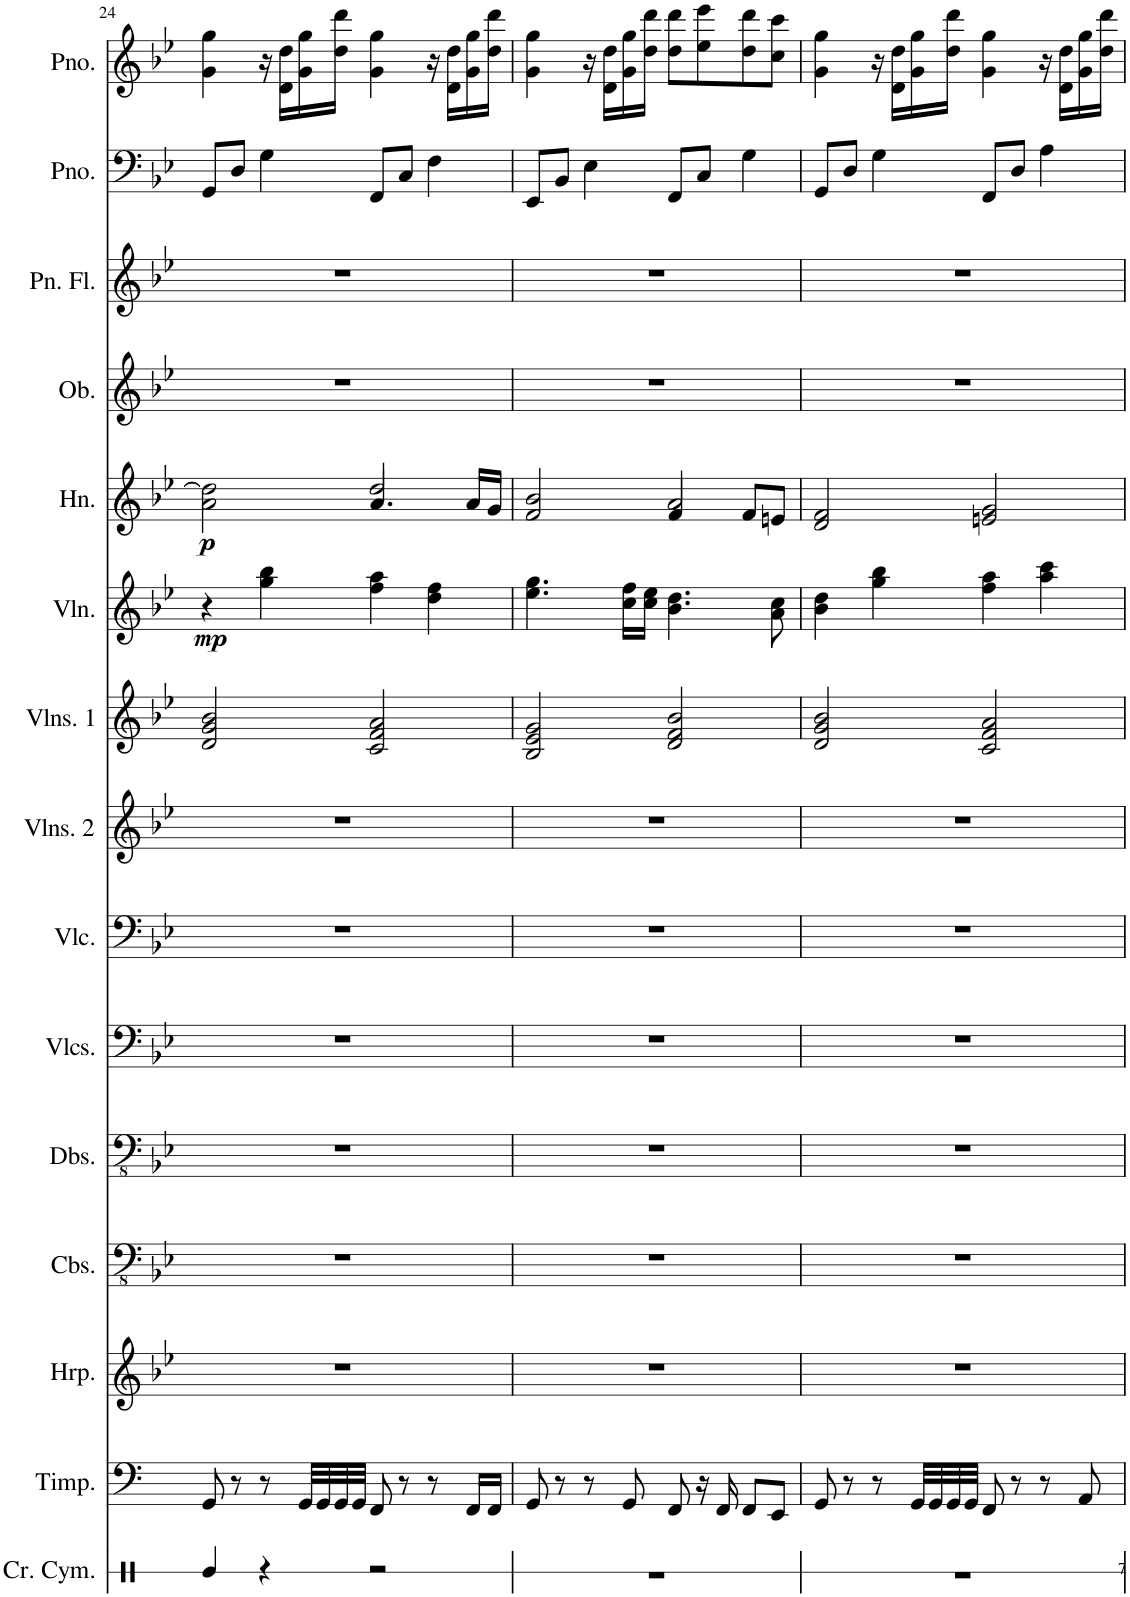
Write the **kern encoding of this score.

**kern	**kern	**kern	**kern	**kern	**kern	**kern	**kern	**kern	**kern	**dynam	**kern	**dynam	**kern	**kern	**kern	**kern
*part15	*part14	*part13	*part12	*part11	*part10	*part9	*part8	*part7	*part6	*part6	*part5	*part5	*part4	*part3	*part2	*part1
*staff15	*staff14	*staff13	*staff12	*staff11	*staff10	*staff9	*staff8	*staff7	*staff6	*staff6	*staff5	*staff5	*staff4	*staff3	*staff2	*staff1
*I"Crash Cymbal	*I"Timpani	*I"Harp	*I"Contrabasses	*I"Double Basses	*I"Violoncellos	*I"Violoncello	*I"Violins 2	*I"Violins 1	*I"Violin	*	*I"Horn	*	*I"Oboe	*I"Pan Flute	*I"Piano	*I"Piano
*I'Cr. Cym.	*I'Timp.	*I'Hrp.	*I'Cbs.	*I'Dbs.	*I'Vlcs.	*I'Vlc.	*I'Vlns. 2	*I'Vlns. 1	*I'Vln.	*	*I'Hn.	*	*I'Ob.	*I'Pn. Fl.	*I'Pno.	*I'Pno.
!!LO:PB:g=z
*clefX	*clefF4	*clefG2	*clefFv4	*clefFv4	*clefF4	*clefF4	*clefG2	*clefG2	*clefG2	*	*clefG2	*	*clefG2	*clefG2	*clefF4	*clefG2
*	*	*	*	*	*	*	*	*	*	*	*Trd4c7	*	*	*	*	*
*k[]	*k[]	*k[b-e-]	*k[b-e-]	*k[b-e-]	*k[b-e-]	*k[b-e-]	*k[b-e-]	*k[b-e-]	*k[b-e-]	*	*k[b-e-]	*	*k[b-e-]	*k[b-e-]	*k[b-e-]	*k[b-e-]
*M4/4	*M4/4	*M4/4	*M4/4	*M4/4	*M4/4	*M4/4	*M4/4	*M4/4	*M4/4	*	*M4/4	*	*M4/4	*M4/4	*M4/4	*M4/4
=24	=24	=24	=24	=24	=24	=24	=24	=24	=24	=24	=24	=24	=24	=24	=24	=24
*	*	*	*	*	*	*	*	*	*	*	*^	*	*	*	*	*
!	!	!	!	!	!	!	!	!	!	!LO:DY:b	!	!	!LO:DY:b	!	!	!	!
4Re/	8GG/	1r	1r	1r	1r	1r	1r	2d/ 2g/ 2b-/	4r	mp	2a\ 2dd\]	2ryy	p	1r	1r	8GG/L	4g\ 4gg\
.	8r	.	.	.	.	.	.	.	.	.	.	.	.	.	.	8D/J	.
4r	8r	.	.	.	.	.	.	.	4gg\ 4bb-\	.	.	.	.	.	.	4G\	16r
.	.	.	.	.	.	.	.	.	.	.	.	.	.	.	.	.	16d\ 16dd\LL
.	32GG/LLL	.	.	.	.	.	.	.	.	.	.	.	.	.	.	.	16g\ 16gg\
.	32GG/	.	.	.	.	.	.	.	.	.	.	.	.	.	.	.	.
.	32GG/	.	.	.	.	.	.	.	.	.	.	.	.	.	.	.	16dd\ 16ddd\JJ
.	32GG/JJJ	.	.	.	.	.	.	.	.	.	.	.	.	.	.	.	.
2r	8FF/	.	.	.	.	.	.	2c/ 2f/ 2a/	4ff\ 4aa\	.	4.a/	2dd/	.	.	.	8FF/L	4g\ 4gg\
.	8r	.	.	.	.	.	.	.	.	.	.	.	.	.	.	8C/J	.
.	8r	.	.	.	.	.	.	.	4dd\ 4ff\	.	.	.	.	.	.	4F\	16r
.	.	.	.	.	.	.	.	.	.	.	.	.	.	.	.	.	16d\ 16dd\LL
.	16FF/LL	.	.	.	.	.	.	.	.	.	16a/LL	.	.	.	.	.	16g\ 16gg\
.	16FF/JJ	.	.	.	.	.	.	.	.	.	16g/JJ	.	.	.	.	.	16dd\ 16ddd\JJ
=25	=25	=25	=25	=25	=25	=25	=25	=25	=25	=25	=25	=25	=25	=25	=25	=25	=25
1r	8GG/	1r	1r	1r	1r	1r	1r	2B-/ 2e-/ 2g/	4.ee-\ 4.gg\	.	2f/ 2b-/	2ryy	.	1r	1r	8EE-/L	4g\ 4gg\
.	8r	.	.	.	.	.	.	.	.	.	.	.	.	.	.	8BB-/J	.
.	8r	.	.	.	.	.	.	.	.	.	.	.	.	.	.	4E-\	16r
.	.	.	.	.	.	.	.	.	.	.	.	.	.	.	.	.	16d\ 16dd\LL
.	8GG/	.	.	.	.	.	.	.	16cc\ 16ff\LL	.	.	.	.	.	.	.	16g\ 16gg\
.	.	.	.	.	.	.	.	.	16cc\ 16ee-\JJ	.	.	.	.	.	.	.	16dd\ 16ddd\JJ
.	8FF/	.	.	.	.	.	.	2d/ 2f/ 2b-/	4.b-\ 4.dd\	.	4f/	2a/	.	.	.	8FF/L	8dd\ 8ddd\L
.	16r	.	.	.	.	.	.	.	.	.	.	.	.	.	.	8C/J	8ee-\ 8eee-\
.	16FF/	.	.	.	.	.	.	.	.	.	.	.	.	.	.	.	.
.	8FF/L	.	.	.	.	.	.	.	.	.	8f/L	.	.	.	.	4G\	8dd\ 8ddd\
.	8EE/J	.	.	.	.	.	.	.	8a\ 8cc\	.	8en/J	.	.	.	.	.	8cc\ 8ccc\J
*	*	*	*	*	*	*	*	*	*	*	*v	*v	*	*	*	*	*
=26	=26	=26	=26	=26	=26	=26	=26	=26	=26	=26	=26	=26	=26	=26	=26	=26
1r	8GG/	1r	1r	1r	1r	1r	1r	2d/ 2g/ 2b-/	4b-\ 4dd\	.	2d/ 2f/	.	1r	1r	8GG/L	4g\ 4gg\
.	8r	.	.	.	.	.	.	.	.	.	.	.	.	.	8D/J	.
.	8r	.	.	.	.	.	.	.	4gg\ 4bb-\	.	.	.	.	.	4G\	16r
.	.	.	.	.	.	.	.	.	.	.	.	.	.	.	.	16d\ 16dd\LL
.	32GG/LLL	.	.	.	.	.	.	.	.	.	.	.	.	.	.	16g\ 16gg\
.	32GG/	.	.	.	.	.	.	.	.	.	.	.	.	.	.	.
.	32GG/	.	.	.	.	.	.	.	.	.	.	.	.	.	.	16dd\ 16ddd\JJ
.	32GG/JJJ	.	.	.	.	.	.	.	.	.	.	.	.	.	.	.
.	8FF/	.	.	.	.	.	.	2c/ 2f/ 2a/	4ff\ 4aa\	.	2en/ 2g/	.	.	.	8FF/L	4g\ 4gg\
.	8r	.	.	.	.	.	.	.	.	.	.	.	.	.	8D/J	.
.	8r	.	.	.	.	.	.	.	4aa\ 4ccc\	.	.	.	.	.	4A\	16r
.	.	.	.	.	.	.	.	.	.	.	.	.	.	.	.	16d\ 16dd\LL
.	8AA/	.	.	.	.	.	.	.	.	.	.	.	.	.	.	16g\ 16gg\
.	.	.	.	.	.	.	.	.	.	.	.	.	.	.	.	16dd\ 16ddd\JJ
=	=	=	=	=	=	=	=	=	=	=	=	=	=	=	=	=
*-	*-	*-	*-	*-	*-	*-	*-	*-	*-	*-	*-	*-	*-	*-	*-	*-
